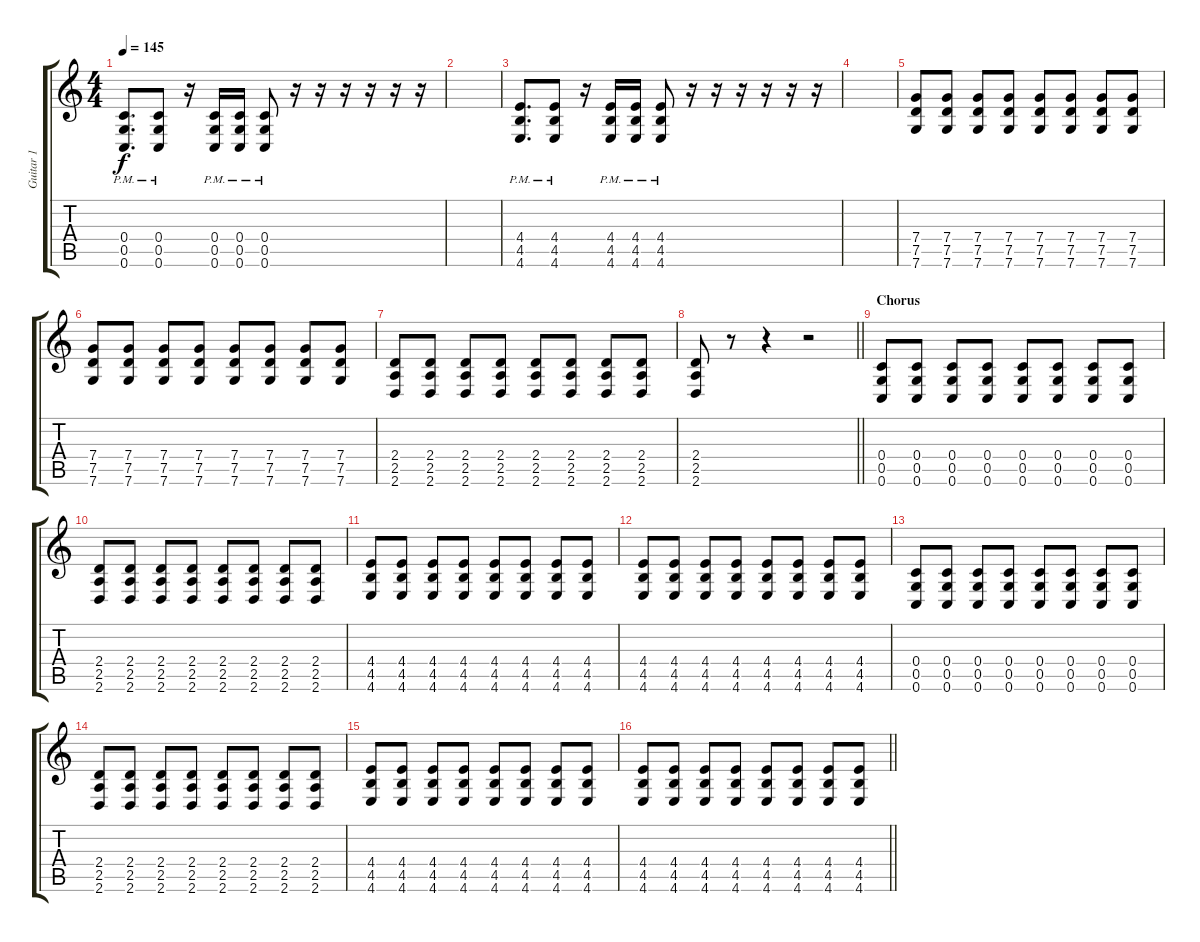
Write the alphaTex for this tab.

\track ("Guitar 1" "Guitar 1") {instrument distortionguitar}
\staff {score tabs}
\tuning (D4 A3 F3 C3 G2 C2) {hide}
\ts (4 4)
\tempo 145
\clef g2
\ks c
(0.4{pm} 0.5{pm} 0.6{pm}).8{d dy f} (0.4{pm} 0.5{pm} 0.6{pm}).8 r.16 (0.4{pm} 0.5{pm} 0.6{pm}).16 (0.4{pm} 0.5{pm} 0.6{pm}).16 (0.4{pm} 0.5{pm} 0.6{pm}).8 r.16 r.16 r.16 r.16 r.16 r.16 |
|
(4.4{pm} 4.5{pm} 4.6{pm}).8{d} (4.4{pm} 4.5{pm} 4.6{pm}).8 r.16 (4.4{pm} 4.5{pm} 4.6{pm}).16 (4.4{pm} 4.5{pm} 4.6{pm}).16 (4.4{pm} 4.5{pm} 4.6{pm}).8 r.16 r.16 r.16 r.16 r.16 r.16 |
|
(7.4 7.5 7.6).8 (7.4 7.5 7.6).8 (7.4 7.5 7.6).8 (7.4 7.5 7.6).8 (7.4 7.5 7.6).8 (7.4 7.5 7.6).8 (7.4 7.5 7.6).8 (7.4 7.5 7.6).8 |
(7.4 7.5 7.6).8 (7.4 7.5 7.6).8 (7.4 7.5 7.6).8 (7.4 7.5 7.6).8 (7.4 7.5 7.6).8 (7.4 7.5 7.6).8 (7.4 7.5 7.6).8 (7.4 7.5 7.6).8 |
(2.4 2.5 2.6).8 (2.4 2.5 2.6).8 (2.4 2.5 2.6).8 (2.4 2.5 2.6).8 (2.4 2.5 2.6).8 (2.4 2.5 2.6).8 (2.4 2.5 2.6).8 (2.4 2.5 2.6).8 |
\barLineRight lightlight
(2.4 2.5 2.6).8 r.8 r.4 r.2 |
\section ("" "Chorus")
(0.4 0.5 0.6).8 (0.4 0.5 0.6).8 (0.4 0.5 0.6).8 (0.4 0.5 0.6).8 (0.4 0.5 0.6).8 (0.4 0.5 0.6).8 (0.4 0.5 0.6).8 (0.4 0.5 0.6).8 |
(2.4 2.5 2.6).8 (2.4 2.5 2.6).8 (2.4 2.5 2.6).8 (2.4 2.5 2.6).8 (2.4 2.5 2.6).8 (2.4 2.5 2.6).8 (2.4 2.5 2.6).8 (2.4 2.5 2.6).8 |
(4.4 4.5 4.6).8 (4.4 4.5 4.6).8 (4.4 4.5 4.6).8 (4.4 4.5 4.6).8 (4.4 4.5 4.6).8 (4.4 4.5 4.6).8 (4.4 4.5 4.6).8 (4.4 4.5 4.6).8 |
(4.4 4.5 4.6).8 (4.4 4.5 4.6).8 (4.4 4.5 4.6).8 (4.4 4.5 4.6).8 (4.4 4.5 4.6).8 (4.4 4.5 4.6).8 (4.4 4.5 4.6).8 (4.4 4.5 4.6).8 |
(0.4 0.5 0.6).8 (0.4 0.5 0.6).8 (0.4 0.5 0.6).8 (0.4 0.5 0.6).8 (0.4 0.5 0.6).8 (0.4 0.5 0.6).8 (0.4 0.5 0.6).8 (0.4 0.5 0.6).8 |
(2.4 2.5 2.6).8 (2.4 2.5 2.6).8 (2.4 2.5 2.6).8 (2.4 2.5 2.6).8 (2.4 2.5 2.6).8 (2.4 2.5 2.6).8 (2.4 2.5 2.6).8 (2.4 2.5 2.6).8 |
(4.4 4.5 4.6).8 (4.4 4.5 4.6).8 (4.4 4.5 4.6).8 (4.4 4.5 4.6).8 (4.4 4.5 4.6).8 (4.4 4.5 4.6).8 (4.4 4.5 4.6).8 (4.4 4.5 4.6).8 |
\barLineRight lightlight
(4.4 4.5 4.6).8 (4.4 4.5 4.6).8 (4.4 4.5 4.6).8 (4.4 4.5 4.6).8 (4.4 4.5 4.6).8 (4.4 4.5 4.6).8 (4.4 4.5 4.6).8 (4.4 4.5 4.6).8
